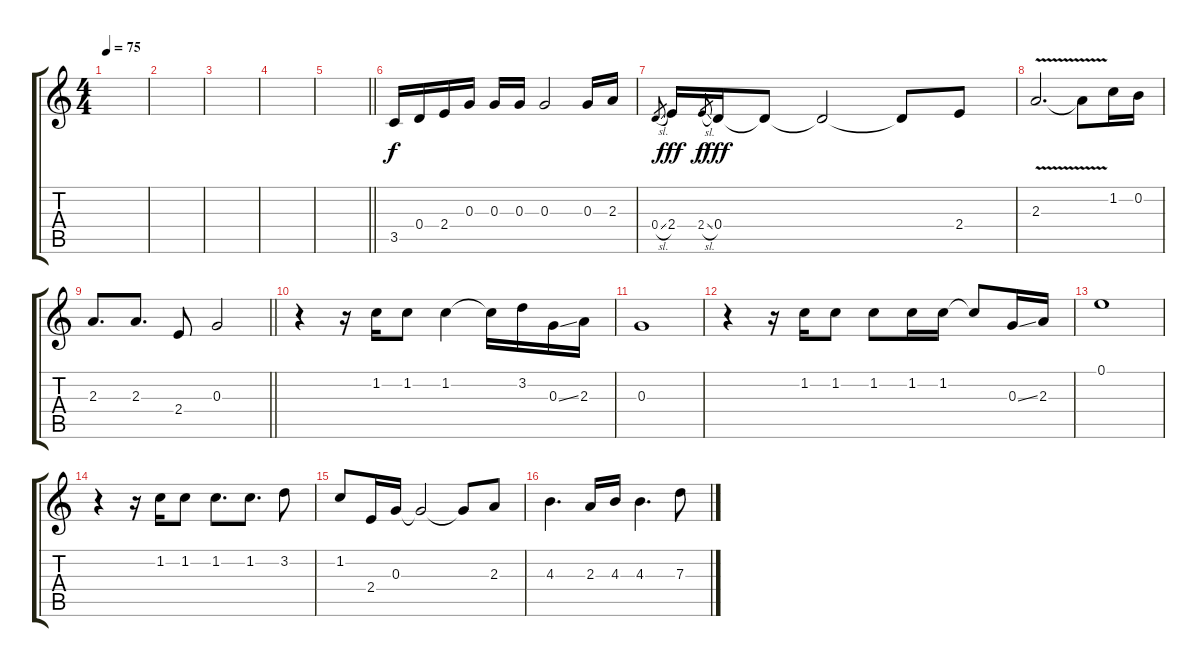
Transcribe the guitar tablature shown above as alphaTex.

\track "" {instrument distortionguitar}
\staff {score tabs}
\tuning (E4 B3 G3 D3 A2 E2) {hide}
\ts (4 4)
\tempo 75
\clef g2
\ks c
|
|
|
|
\barLineRight lightlight
|
\section ("" "")
3.5.16 0.4.16 2.4.16 0.3.16 0.3.16 0.3.16 0.3.2 0.3.16 2.3.16 |
0.4{sl}.8{gr dy f} 2.4.16{dy fff} 2.4{sl}.8{gr dy f} 0.4.16{dy fff} 0.4{t}.8 0.4{t}.2 0.4{t}.8 2.4.8 |
2.3{v}.2{d} 2.3{t}.8 1.2.16 0.2.16 |
\barLineRight lightlight
2.3.8{d} 2.3.8{d} 2.4.8 0.3.2 |
r.4 r.16 1.2.16 1.2.8 1.2.4 1.2{t}.16 3.2.16 0.3{ss}.16 2.3.16 |
0.3.1 |
r.4 r.16 1.2.16 1.2.8 1.2.8 1.2.16 1.2.16 1.2{t}.8 0.3{ss}.16 2.3.16 |
0.1.1{txt ""} |
r.4 r.16 1.2.16 1.2.8 1.2.8{d} 1.2.8{d} 3.2.8 |
1.2.8 2.4.16 0.3.16 0.3{t}.2 0.3{t}.8 2.3.8 |
4.3.4{d} 2.3.16 4.3.16 4.3.4{d} 7.3.8
